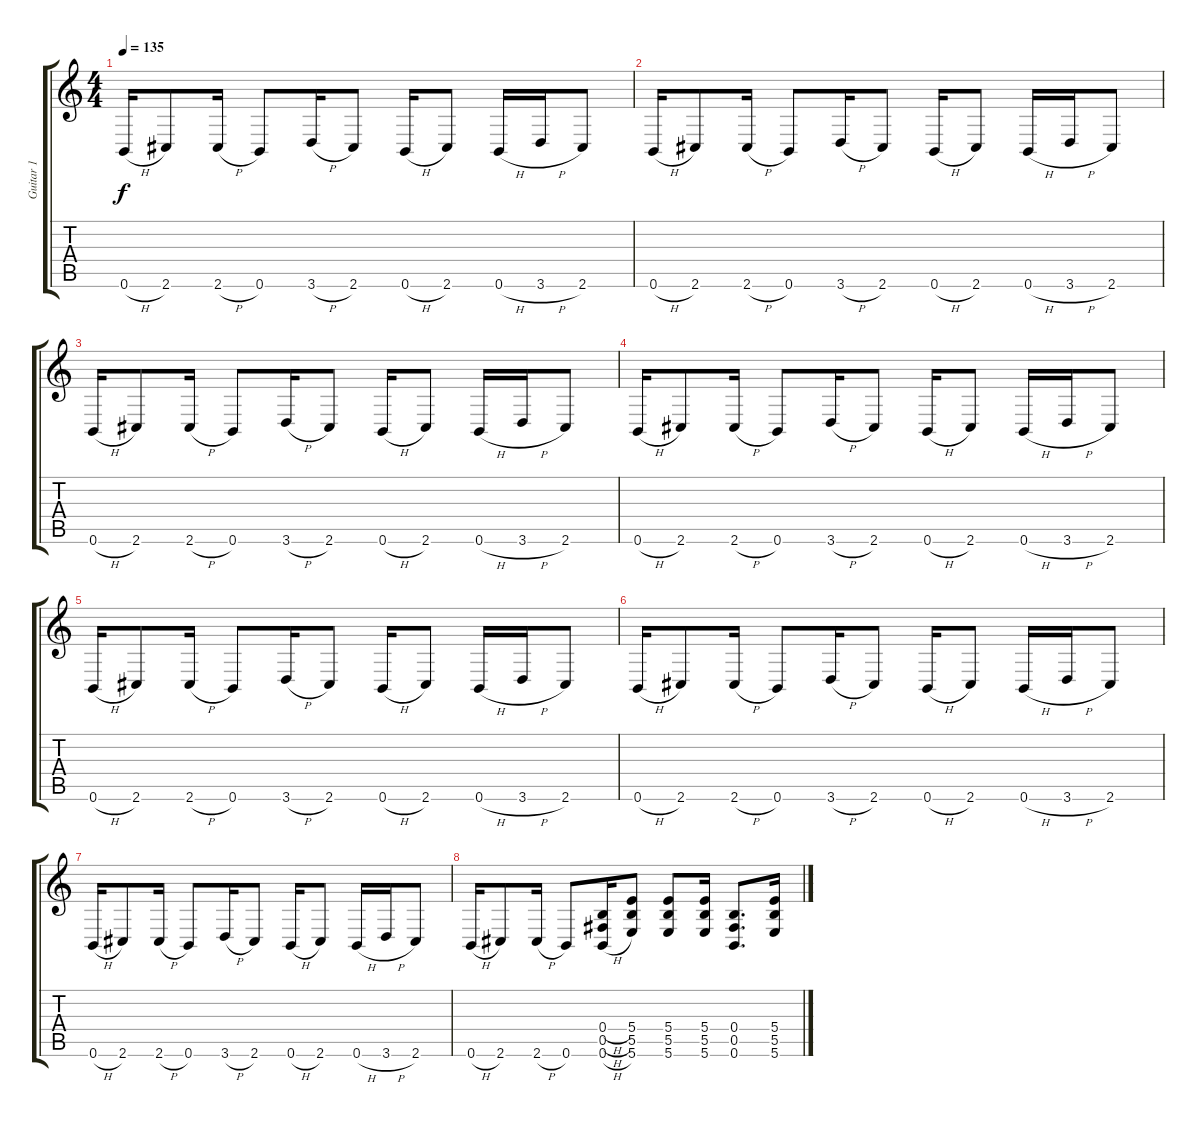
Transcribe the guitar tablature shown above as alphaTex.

\track ("Guitar 1" "Guitar 1") {instrument distortionguitar}
\staff {score tabs}
\tuning (Db4 Ab3 E3 B2 Gb2 B1) {hide}
\ts (4 4)
\tempo 135
\clef g2
\ks c
0.6{h}.16{dy f instrument distortionguitar} 2.6.8 2.6{h}.16 0.6.8 3.6{h}.16 2.6.8 0.6{h}.16 2.6.8 0.6{h}.16 3.6{h}.16 2.6.8 |
0.6{h}.16 2.6.8 2.6{h}.16 0.6.8 3.6{h}.16 2.6.8 0.6{h}.16 2.6.8 0.6{h}.16 3.6{h}.16 2.6.8 |
0.6{h}.16 2.6.8 2.6{h}.16 0.6.8 3.6{h}.16 2.6.8 0.6{h}.16 2.6.8 0.6{h}.16 3.6{h}.16 2.6.8 |
0.6{h}.16 2.6.8 2.6{h}.16 0.6.8 3.6{h}.16 2.6.8 0.6{h}.16 2.6.8 0.6{h}.16 3.6{h}.16 2.6.8 |
0.6{h}.16 2.6.8 2.6{h}.16 0.6.8 3.6{h}.16 2.6.8 0.6{h}.16 2.6.8 0.6{h}.16 3.6{h}.16 2.6.8 |
0.6{h}.16 2.6.8 2.6{h}.16 0.6.8 3.6{h}.16 2.6.8 0.6{h}.16 2.6.8 0.6{h}.16 3.6{h}.16 2.6.8 |
0.6{h}.16 2.6.8 2.6{h}.16 0.6.8 3.6{h}.16 2.6.8 0.6{h}.16 2.6.8 0.6{h}.16 3.6{h}.16 2.6.8 |
0.6{h}.16 2.6.8 2.6{h}.16 0.6.8 (0.4{h} 0.5{h} 0.6{h}).16 (5.4 5.5 5.6).8 (5.4 5.5 5.6).8 (5.4 5.5 5.6).16 (0.4 0.5 0.6).8{d} (5.4 5.5 5.6).16
